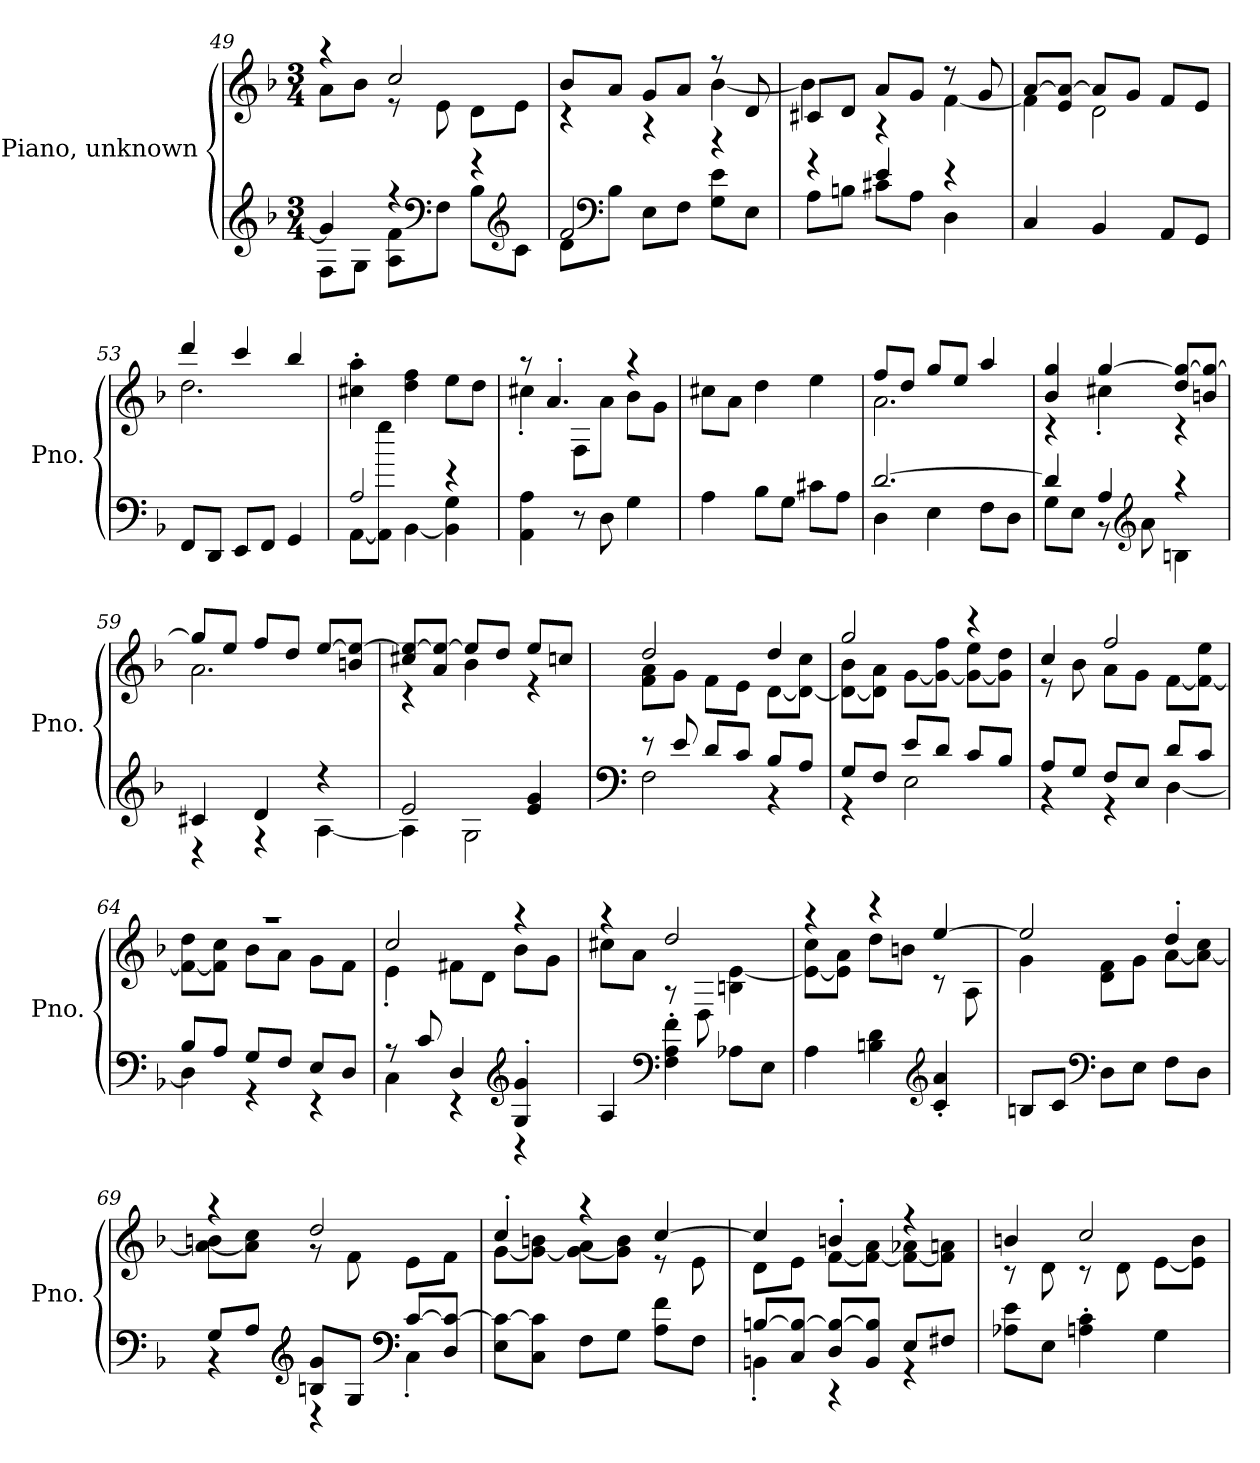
**kern	**kern
*part1	*part1
*staff2	*staff1
*I"Piano, unknown	*
*I'Pno.	*
!!LO:LB:g=z
*clefG2	*clefG2
*k[b-]	*k[b-]
*M3/4	*M3/4
=49	=49
*^	*^
4g/]	8F\L	4r	8a\L
.	8G\J	.	8b-\J
4r	8A\ 8f\L	2cc/	8r
*clefF4	*	*	*
.	8F\J	.	8e\
4r	8B-\L	.	8d\L
*clefG2	*	*	*
.	8c\J	.	8e\J
=50	=50	=50	=50
2f/	8d\L	8b-/L	4r
*clefF4	*	*	*
.	8B-\J	8a/J	.
.	8E\L	8g/L	4r
.	8F\J	8a/J	.
4r	8G\ 8e\L	8r	[4b-\
.	8E\J	8d/	.
=51	=51	=51	=51
4r	8A\L	8c#X/L	4b-\]
.	8Bn\J	8d/J	.
4e/	8c#X\L	8a/L	4r
.	8A\J	8g/J	.
4r	4D\	8r	[4f\
.	.	8g/	.
*v	*v	*	*
=52	=52	=52
4C/	[8a/L	4f\]
.	8e/ 8a/_J	.
4BB-/	8a/L]	2d\
.	8g/J	.
8AA/L	8f/L	.
8GG/J	8e/J	.
=53	=53	=53
8FF/L	4ddd/	2.dd\
8DD/J	.	.
8EE/L	4ccc/	.
8FF/J	.	.
4GG/	4bb-/	.
*	*v	*v
!!LO:LB:g=z
=54	=54
*^	*
2A/	[8AA\L	4cc#X\' 4aa\'
.	8AA\] 8gg\J	.
.	[4BB-\	4dd\ 4ff\
4r	4BB-\] 4G\	8ee\L
.	.	8dd\J
*v	*v	*
=55	=55
*	*^
4AA\ 4A\	8r	4cc#X'\
.	4.a'/	.
8r	.	8F\L
8D\	.	8a\J
4G\	4r	8b-\L
.	.	8g\J
*	*v	*v
=56	=56
4A\	8cc#X\L
.	8a\J
8B-\L	4dd\
8G\J	.
8c#X\L	4ee\
8A\J	.
=57	=57
*^	*^
[2.d/	4D\	8ff/L	2.a\
.	.	8dd/J	.
.	4E\	8gg/L	.
.	.	8ee/J	.
.	8F\L	4aa/	.
.	8D\J	.	.
=58	=58	=58	=58
4d/]	8G\L	4b-/ 4gg/	4r
.	8E\J	.	.
4A/	8r	[4gg/	4cc#X'\
*clefG2	*	*	*
.	8a\	.	.
4r	4Bn\	8dd/ 8gg/_L	4r
.	.	8bn/ 8gg/_J	.
!!LO:PB:g=z	!!
=59	=59	=59	=59
4c#X/	4r	8gg/L]	2.a\
.	.	8ee/J	.
4d/	4r	8ff/L	.
.	.	8dd/J	.
4r	[4A\	[8ee/L	.
.	.	8bn/ 8ee/_J	.
=60	=60	=60	=60
2e/	4A\]	8cc#X/ 8ee/_L	4r
.	.	8a/ 8ee/_J	.
.	2G\	8ee/L]	4b-\
.	.	8dd/J	.
4e/ 4g/	.	8ee/L	4r
.	.	8ccn/J	.
=61	=61	=61	=61
*clefF4	*	*	*
8r	2F\	2dd/	8f\ 8a\L
8e/	.	.	8g\J
8d/L	.	.	8f\L
8c/J	.	.	8e\J
8B-/L	4r	4dd/	[8d\L
8A/J	.	.	8d\_ 8cc\J
=62	=62	=62	=62
8G/L	4r	2gg/	8d\_ 8b-\L
8F/J	.	.	8d\] 8a\J
8e/L	2E\	.	[8g\L
8d/J	.	.	8g\_ 8ff\J
8c/L	.	4r	8g\_ 8ee\L
8B-/J	.	.	8g\] 8dd\J
!!LO:LB:g=z	!!
=63	=63	=63	=63
8A/L	4r	4cc/	8r
8G/J	.	.	8b-\
8F/L	4r	2ff/	8a\L
8E/J	.	.	8g\J
8d/L	[4D\	.	[8f\L
8c/J	.	.	8f\_ 8ee\J
=64	=64	=64	=64
8B-/L	4D\]	2.r	8f\_ 8dd\L
8A/J	.	.	8f\] 8cc\J
8G/L	4r	.	8b-\L
8F/J	.	.	8a\J
8E/L	4r	.	8g\L
8D/J	.	.	8f\J
=65	=65	=65	=65
8r	4C\	2cc/	4e'\
8c/	.	.	.
4D/	4r	.	8f#X\L
.	.	.	8d\J
*clefG2	*	*	*
4G/' 4g/'	4r	4r	8b-\L
.	.	.	8g\J
*v	*v	*	*
=66	=66	=66
4A/	4r	8cc#X\L
.	.	8a\J
*clefF4	*	*
4F\' 4A\' 4f\'	2dd/	8r
.	.	8D\
8A-X\L	.	4Bn\ [4e\
8E\J	.	.
=67	=67	=67
4A\	4r	8e\_ 8cc\L
.	.	8e\] 8a\J
4Bn\ 4d\	4r	8dd\L
.	.	8bn\J
*clefG2	*	*
4c/' 4a/'	[4ee/	8r
.	.	8A\
!!LO:LB:g=z	!!
=68	=68	=68
8Bn/L	2ee/]	4g\
8c/J	.	.
*clefF4	*	*
8D\L	.	8d\ 8f\L
8E\J	.	8g\J
8F\L	4dd'/	[8a\L
8D\J	.	8a\_ 8cc\J
=69	=69	=69
*^	*	*
8G/L	4r	4r	8a\_ 8bn\L
8A/J	.	.	8a\] 8cc\J
*clefG2	*	*	*
8Bn/ 8g/L	4r	2dd/	8r
8G/J	.	.	8f\
*clefF4	*	*	*
[8c/L	4C'\	.	8e\L
8D/ 8c/_J	.	.	8f\J
*v	*v	*	*
=70	=70	=70
8E\ 8c\_L	4cc'/	[8g\L
8C\ 8c\]J	.	8g\_ 8bn\J
8F\L	4r	8g\_ 8a\L
8G\J	.	8g\] 8b\J
8A\ 8f\L	[4cc/	8r
8F\J	.	8e\
=71	=71	=71
*^	*	*
[8Bn/L	4BBn'\	4cc/]	8d\L
8C/ 8B/_J	.	.	8e\J
8D/ 8B/_L	4r	4bn'/	[8f\L
8BB/ 8B/]J	.	.	8f\_ 8a\J
8E/L	4r	4r	8f\_ 8a-X\L
8F#X/J	.	.	8f\] 8an\J
*v	*v	*	*
!!LO:LB:g=z	!!
=72	=72	=72
8A-X\ 8e\L	4bn/	8r
8E\J	.	8d\
4An\' 4c\'	2cc/	8r
.	.	8d\
4G\	.	[8e\L
.	.	8e\] 8b\J
*	*v	*v
=	=
*-	*-
